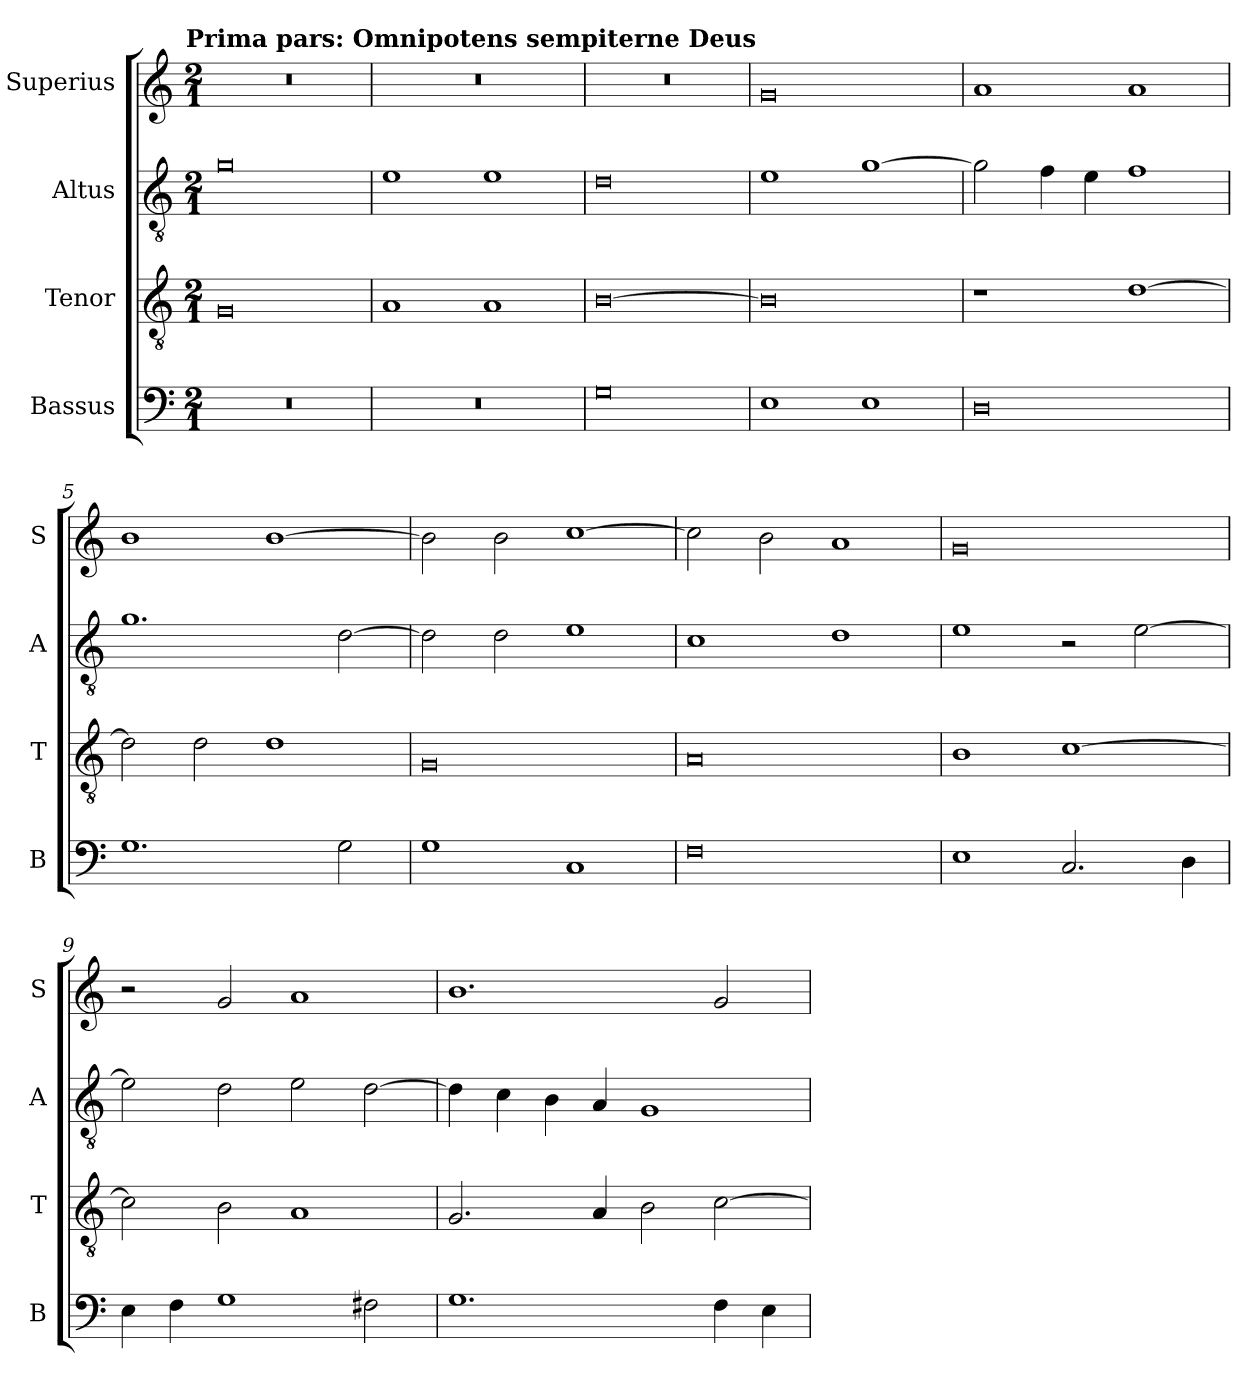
**kern	**kern	**kern	**kern
*part4	*part3	*part2	*part1
*staff4	*staff3	*staff2	*staff1
*I"Bassus	*I"Tenor	*I"Altus	*I"Superius
*I'B	*I'T	*I'A	*I'S
*clefF4	*clefGv2	*clefGv2	*clefG2
*k[]	*k[]	*k[]	*k[]
*C:	*C:	*C:	*C:
!!LO:TX:omd:t=Prima pars&colon; Omnipotens sempiterne Deus
*M2/1	*M2/1	*M2/1	*M2/1
=	=	=	=
0r	0G	0g	0r
=1	=1	=1	=1
0r	1A	1e	0r
.	1A	1e	.
=2	=2	=2	=2
0G	[0B	0d	0r
=3	=3	=3	=3
1E	0B]	1e	0g
1E	.	[1g	.
=4	=4	=4	=4
0D	1r	2g]	1a
.	.	4f	.
.	.	4e	.
.	[1d	1f	1a
=5	=5	=5	=5
1.G	2d]	1.g	1b
.	2d	.	.
.	1d	.	[1b
2G	.	[2d	.
=6	=6	=6	=6
1G	0G	2d]	2b]
.	.	2d	2b
1C	.	1e	[1cc
=7	=7	=7	=7
0F	0A	1c	2cc]
.	.	.	2b
.	.	1d	1a
=8	=8	=8	=8
1E	1B	1e	0g
2.C	[1c	2r	.
.	.	[2e	.
4D	.	.	.
=9	=9	=9	=9
4E	2c]	2e]	2r
4F	.	.	.
1G	2B	2d	2g
.	1A	2e	1a
2F#X	.	[2d	.
=10	=10	=10	=10
1.G	2.G	4d]	1.b
.	.	4c	.
.	.	4B	.
.	4A	4A	.
.	2B	1G	.
4F	[2c	.	2g
4E	.	.	.
=	=	=	=
*-	*-	*-	*-
